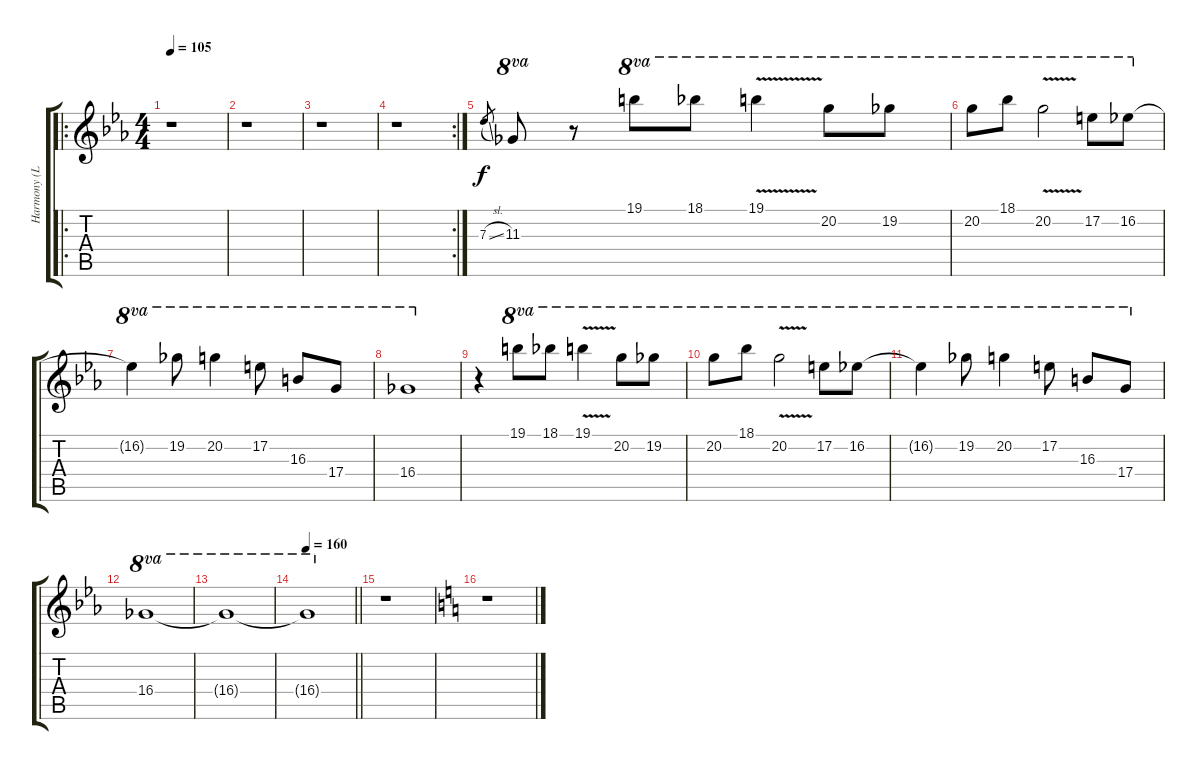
\track ("Harmony (Left channel)" "Harmony (L") {instrument overdrivenguitar}
\staff {score tabs}
\tuning (E4 B3 G3 D3 A2 E2) {hide}
\ro
\ts (4 4)
\tempo 105
\clef g2
\ks eb
r.1{dy f instrument overdrivenguitar} |
r.1 |
r.1 |
\rc 2
r.1 |
7.3{sl}.8{gr} 11.3.8{ot 8va} r.8 19.1.8{ot 8va} 18.1.8{ot 8va} 19.1{v}.4{ot 8va} 20.2.8{ot 8va} 19.2.8{ot 8va} |
20.2.8{ot 8va} 18.1.8{ot 8va} 20.2{v}.2{ot 8va} 17.2.8{ot 8va} 16.2.8{ot 8va} |
16.2{t}.4{ot 8va} 19.2.8{ot 8va} 20.2.4{ot 8va} 17.2.8{ot 8va} 16.3.8{ot 8va} 17.4.8{ot 8va} |
16.4.1{ot 8va} |
r.4 19.1.8{ot 8va} 18.1.8{ot 8va} 19.1{v}.4{ot 8va} 20.2.8{ot 8va} 19.2.8{ot 8va} |
20.2.8{ot 8va} 18.1.8{ot 8va} 20.2{v}.2{ot 8va} 17.2.8{ot 8va} 16.2.8{ot 8va} |
16.2{t}.4{ot 8va} 19.2.8{ot 8va} 20.2.4{ot 8va} 17.2.8{ot 8va} 16.3.8{ot 8va} 17.4.8{ot 8va} |
16.4.1{ot 8va} |
16.4{t}.1{ot 8va} |
\tempo 160
\barLineRight lightlight
16.4{t}.1{ot 8va} |
r.1 |
\ks c
r.1
